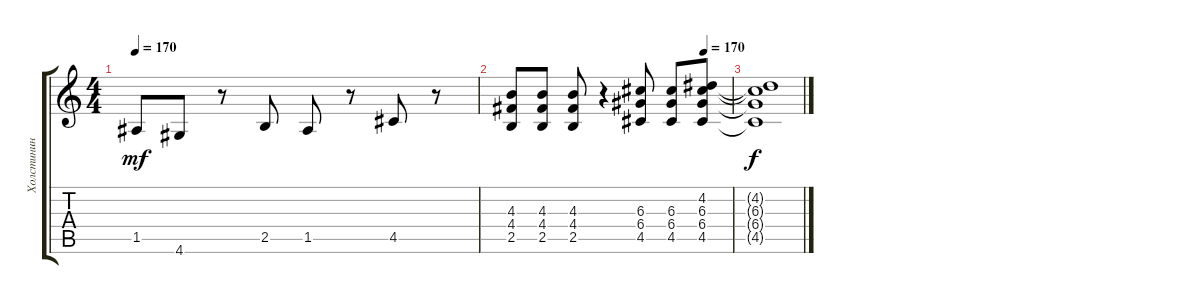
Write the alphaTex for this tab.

\track ("Холстинин" "Холстинин") {instrument distortionguitar}
\staff {score tabs}
\tuning (E4 B3 G3 D3 A2 E2) {hide}
\ts (4 4)
\tempo 170
\clef g2
\ks c
1.5.8{dy mf} 4.6.8 r.8 2.5.8 1.5.8 r.8 4.5.8 r.8 |
\tempo (170 0.875)
(4.3 4.4 2.5).8 (4.3 4.4 2.5).8 (4.3 4.4 2.5).8 r.4 (6.3 6.4 4.5).8 (6.3 6.4 4.5).8 (4.2 6.3 6.4 4.5).8 |
(4.2{t} 6.3{t} 6.4{t} 4.5{t}).1{dy f}
